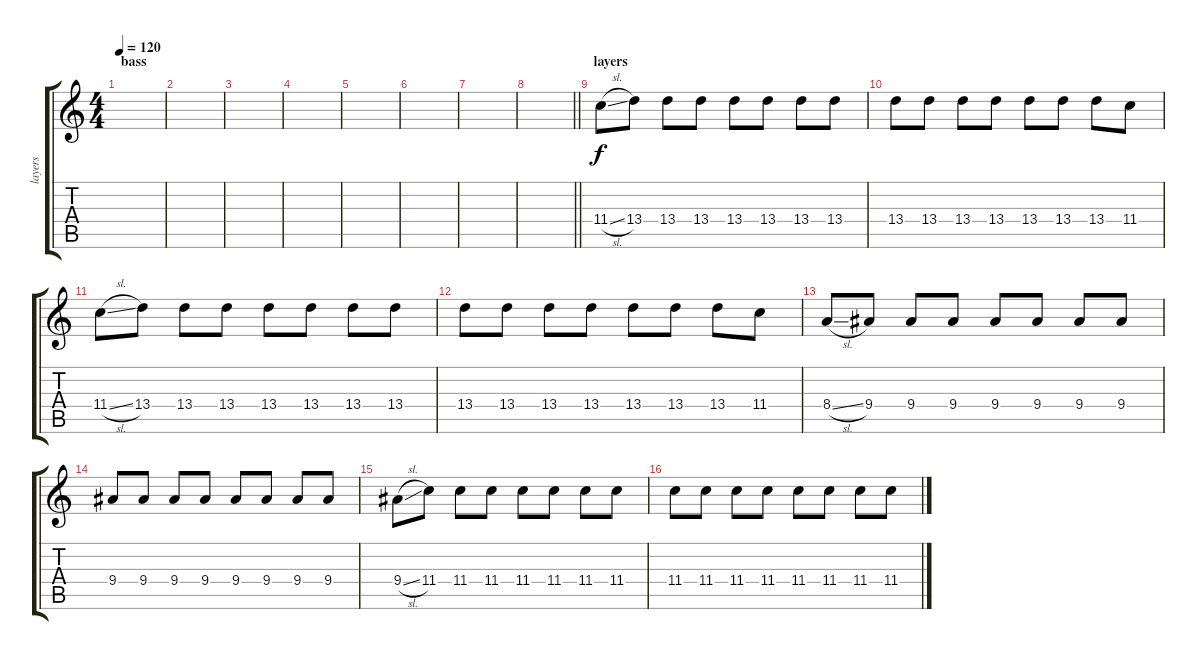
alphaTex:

\track ("layers" "layers") {instrument electricguitarjazz}
\staff {score tabs}
\tuning (Eb4 Bb3 Gb3 Db3 Ab2 Db2) {hide}
\ts (4 4)
\section ("" "bass")
\tempo 120
\clef g2
\ks c
|
|
|
|
|
|
|
\barLineRight lightlight
|
\section ("" "layers")
11.4{sl}.8 13.4.8 13.4.8 13.4.8 13.4.8 13.4.8 13.4.8 13.4.8 |
13.4.8 13.4.8 13.4.8 13.4.8 13.4.8 13.4.8 13.4.8 11.4.8 |
11.4{sl}.8 13.4.8 13.4.8 13.4.8 13.4.8 13.4.8 13.4.8 13.4.8 |
13.4.8 13.4.8 13.4.8 13.4.8 13.4.8 13.4.8 13.4.8 11.4.8 |
8.4{sl}.8 9.4.8 9.4.8 9.4.8 9.4.8 9.4.8 9.4.8 9.4.8 |
9.4.8 9.4.8 9.4.8 9.4.8 9.4.8 9.4.8 9.4.8 9.4.8 |
9.4{sl}.8 11.4.8 11.4.8 11.4.8 11.4.8 11.4.8 11.4.8 11.4.8 |
11.4.8 11.4.8 11.4.8 11.4.8 11.4.8 11.4.8 11.4.8 11.4.8
